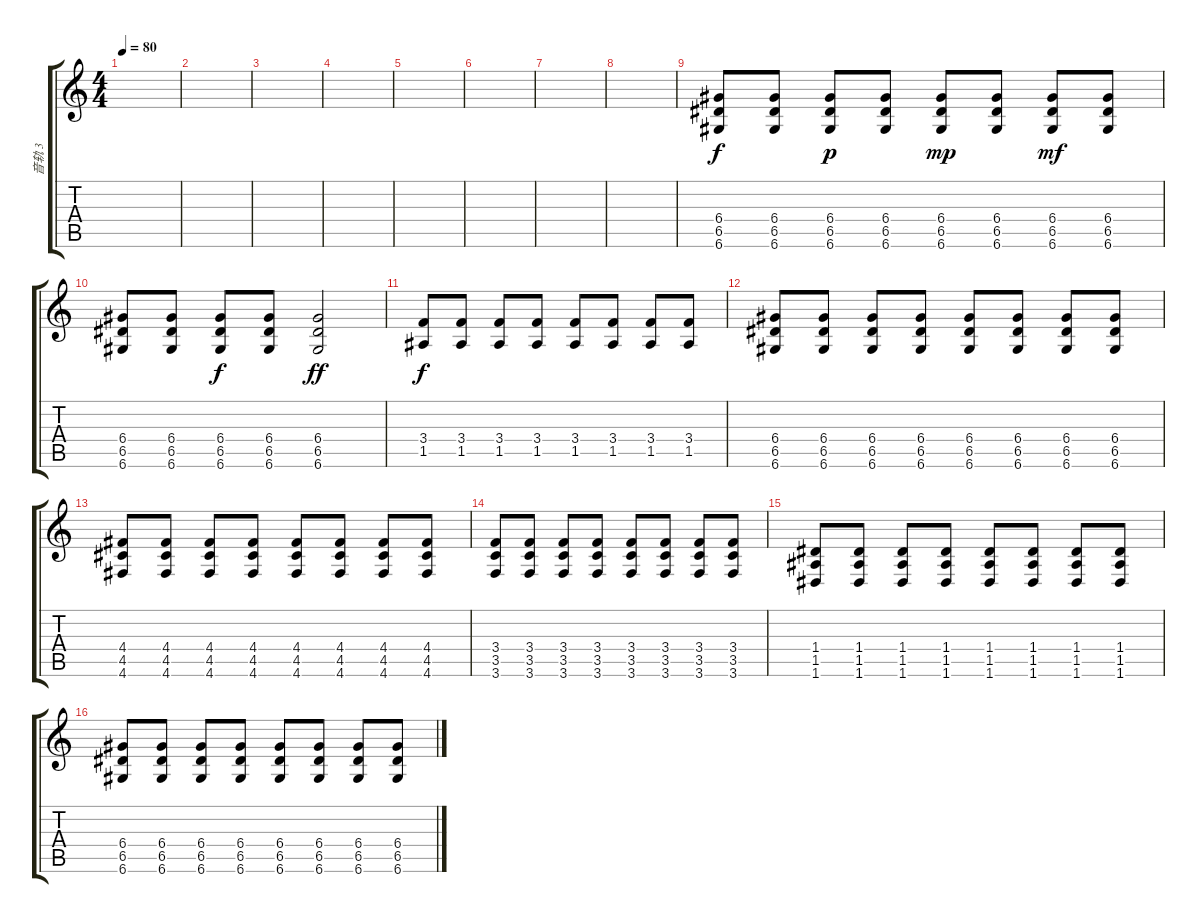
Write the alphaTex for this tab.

\track ("音轨 3" "音轨 3") {instrument distortionguitar}
\staff {score tabs}
\tuning (E4 B3 G3 D3 A2 D2) {hide}
\ts (4 4)
\tempo 80
\clef g2
\ks c
|
|
|
|
|
|
|
|
(6.4 6.5 6.6).8 (6.4 6.5 6.6).8 (6.4 6.5 6.6).8{dy p} (6.4 6.5 6.6).8 (6.4 6.5 6.6).8{dy mp} (6.4 6.5 6.6).8 (6.4 6.5 6.6).8{dy mf} (6.4 6.5 6.6).8 |
(6.4 6.5 6.6).8 (6.4 6.5 6.6).8 (6.4 6.5 6.6).8{dy f} (6.4 6.5 6.6).8 (6.4 6.5 6.6).2{dy ff} |
(3.4 1.5).8{dy f} (3.4 1.5).8 (3.4 1.5).8 (3.4 1.5).8 (3.4 1.5).8 (3.4 1.5).8 (3.4 1.5).8 (3.4 1.5).8 |
(6.4 6.5 6.6).8 (6.4 6.5 6.6).8 (6.4 6.5 6.6).8 (6.4 6.5 6.6).8 (6.4 6.5 6.6).8 (6.4 6.5 6.6).8 (6.4 6.5 6.6).8 (6.4 6.5 6.6).8 |
(4.4 4.5 4.6).8 (4.4 4.5 4.6).8 (4.4 4.5 4.6).8 (4.4 4.5 4.6).8 (4.4 4.5 4.6).8 (4.4 4.5 4.6).8 (4.4 4.5 4.6).8 (4.4 4.5 4.6).8 |
(3.4 3.5 3.6).8 (3.4 3.5 3.6).8 (3.4 3.5 3.6).8 (3.4 3.5 3.6).8 (3.4 3.5 3.6).8 (3.4 3.5 3.6).8 (3.4 3.5 3.6).8 (3.4 3.5 3.6).8 |
(1.4 1.5 1.6).8 (1.4 1.5 1.6).8 (1.4 1.5 1.6).8 (1.4 1.5 1.6).8 (1.4 1.5 1.6).8 (1.4 1.5 1.6).8 (1.4 1.5 1.6).8 (1.4 1.5 1.6).8 |
(6.4 6.5 6.6).8 (6.4 6.5 6.6).8 (6.4 6.5 6.6).8 (6.4 6.5 6.6).8 (6.4 6.5 6.6).8 (6.4 6.5 6.6).8 (6.4 6.5 6.6).8 (6.4 6.5 6.6).8
